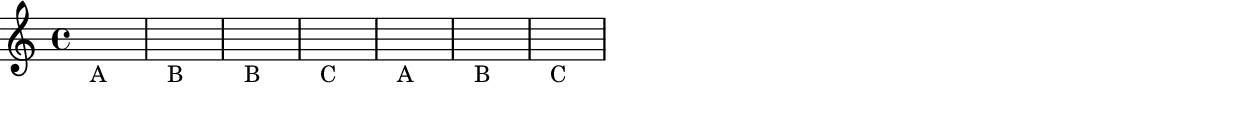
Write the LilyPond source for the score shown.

%% Generated by lilypond-book
%% Options: [exampleindent=10.16\mm,indent=0\mm,line-width=160\mm]
\include "lilypond-book-preamble.ly"


% ****************************************************************
% Start cut-&-pastable-section
% ****************************************************************

#(ly:set-option 'eps-box-padding 3.000000)



\paper {
  indent = 0\mm
  line-width = 160\mm
  % offset the left padding, also add 1mm as lilypond creates cropped
  % images with a little space on the right
  line-width = #(- line-width (* mm  3.000000) (* mm 1))
}

\layout {
  
}




% ****************************************************************
% ly snippet:
% ****************************************************************
\sourcefilename "/lilypond-2.24.3/input/regression/volta-spec-volta-in-segno.ly"
\sourcefileline 0
\version "2.23.6"

#(ly:set-option 'warning-as-error #t)

\header {
  texidoc="@code{\\volta} and @code{\\unfolded} can remove/add music
in the main body of a repeated section even if they change the length.
In this case, a repeat is skipped after @emph{D.C.}"
}

innerRepeatedSection = s1_"B"

piece = \new Voice \fixed c' {
  \repeat segno 2 {
    s1_"A"
    \volta 1 \repeat volta 2 \innerRepeatedSection
    \volta 2 \unfolded \innerRepeatedSection
    s1_"C"
  }
}

\new Score { \piece }
\new Score { \unfoldRepeats \piece }



% ****************************************************************
% end ly snippet
% ****************************************************************
